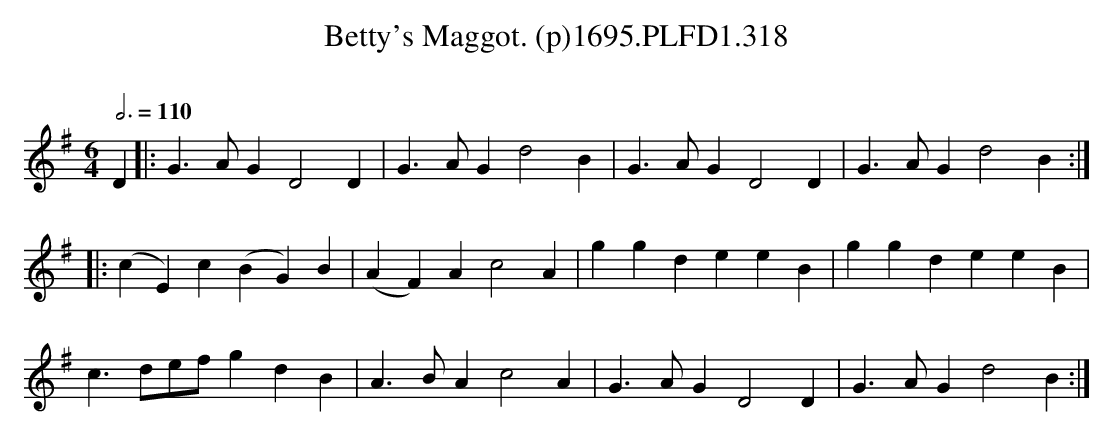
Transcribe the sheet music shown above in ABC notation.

X:1
T:Betty's Maggot. (p)1695.PLFD1.318
M:6/4
L:1/4
Q:3/4=110
O:
K:G
D||:G>AGD2D|G>AGd2B|G>AGD2D|G>AGd2B:|
|:(cE)c(BG)B|(AF)Ac2A|ggdeeB|ggdeeB|
c>de/f/gdB|A>BAc2A|G>AGD2D|G>AGd2B:|
